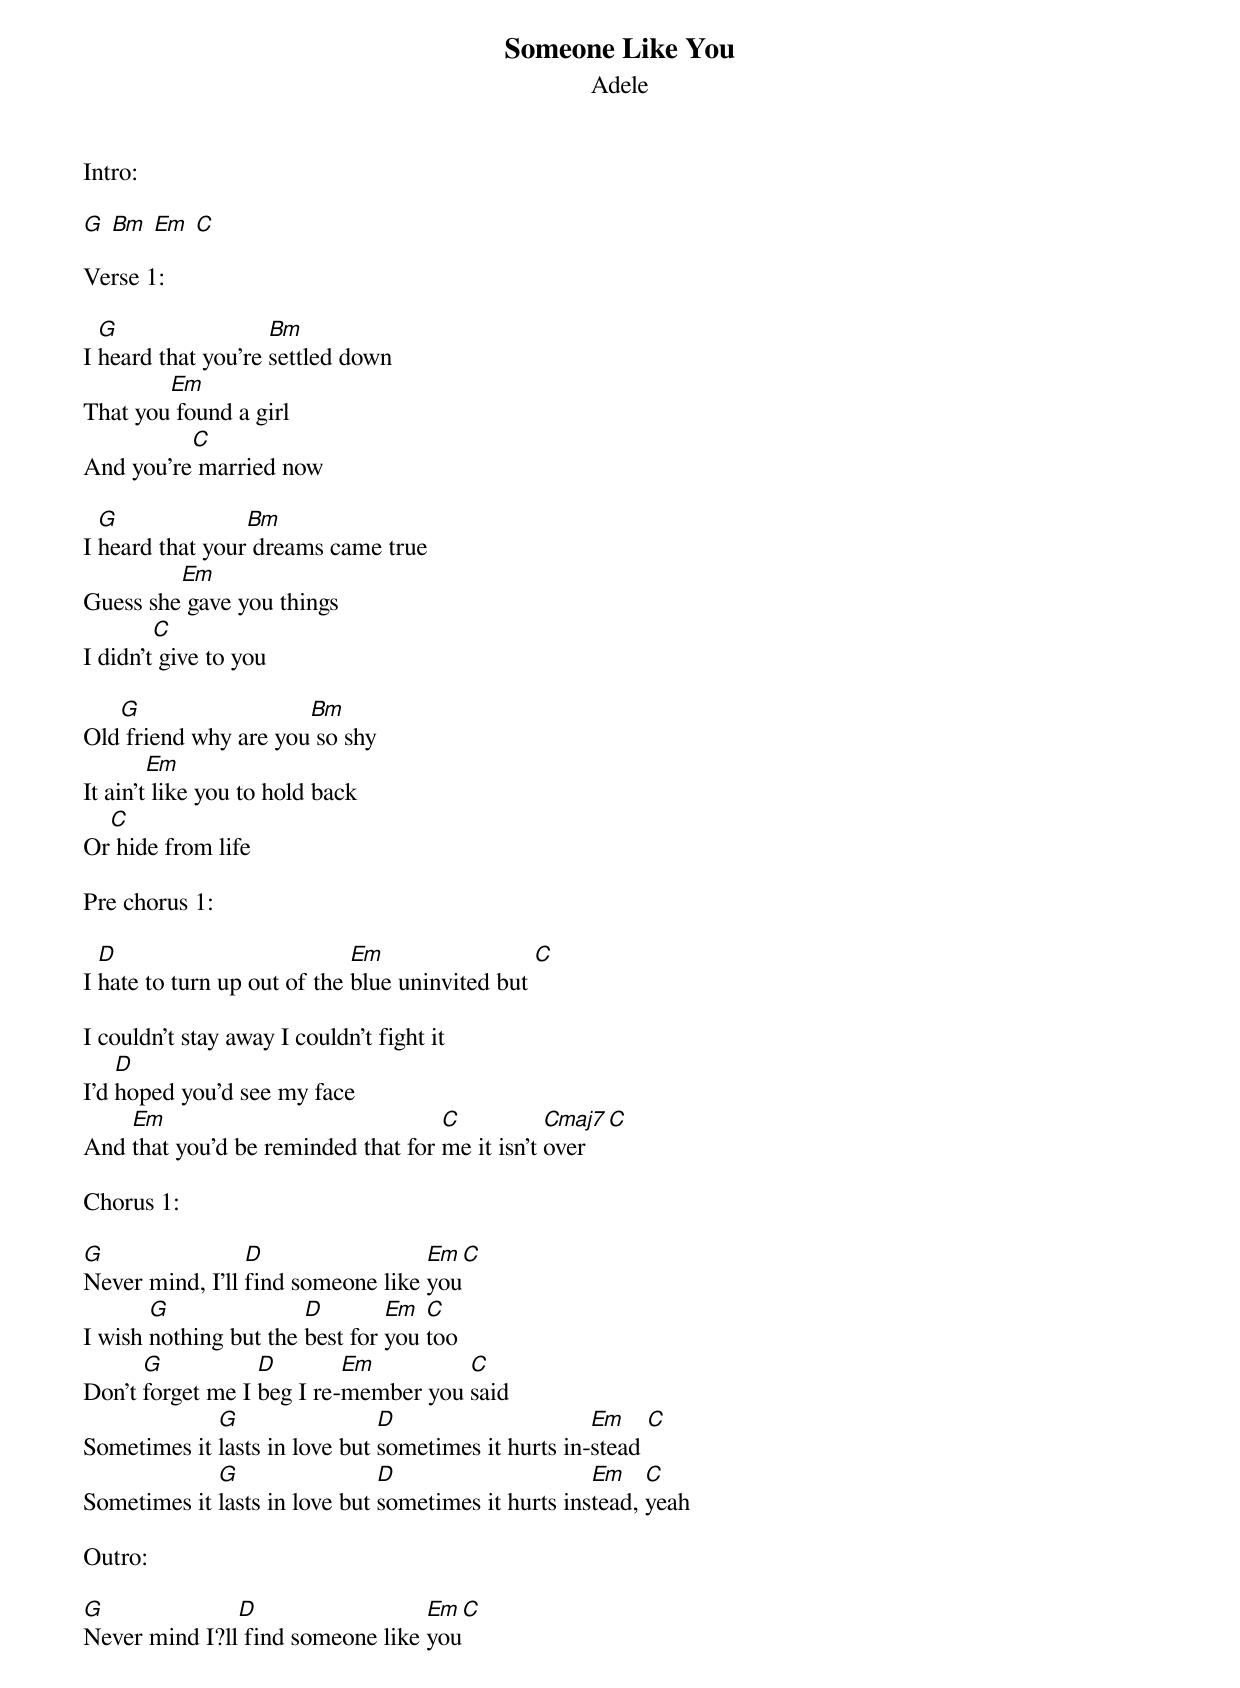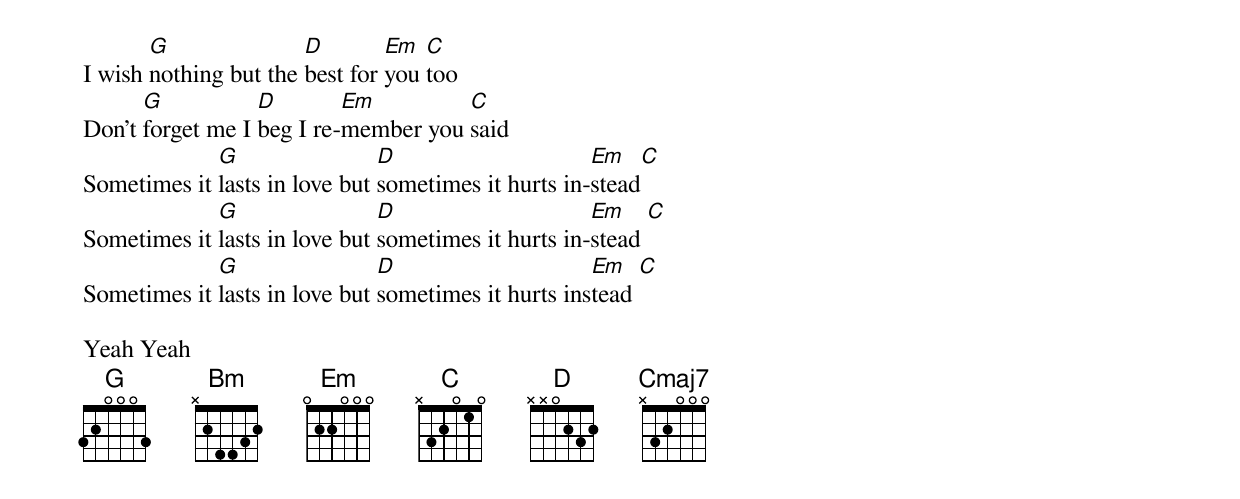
{t: Someone Like You}
{st: Adele}
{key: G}

Intro:

[G] [Bm] [Em] [C]

Verse 1:

I [G]heard that you're [Bm]settled down
That you[Em] found a girl
And you're[C] married now

I [G]heard that your[Bm] dreams came true
Guess she[Em] gave you things
I didn't[C] give to you

Old[G] friend why are you[Bm] so shy
It ain't[Em] like you to hold back
Or[C] hide from life

Pre chorus 1:

I [D]hate to turn up out of the [Em]blue uninvited but [C]

I couldn't stay away I couldn't fight it
I'd [D]hoped you'd see my face
And [Em]that you'd be reminded that for [C]me it isn't [Cmaj7]over[C]

Chorus 1:

[G]Never mind, I'll [D]find someone like [Em]you[C]
I wish [G]nothing but the [D]best for [Em]you [C]too
Don't [G]forget me I [D]beg I re-[Em]member you [C]said
Sometimes it [G]lasts in love but [D]sometimes it hurts in-[Em]stead [C]
Sometimes it [G]lasts in love but [D]sometimes it hurts ins[Em]tead, [C]yeah

Outro:

[G]Never mind I?ll[D] find someone like [Em]you[C]
I wish [G]nothing but the [D]best for [Em]you [C]too
Don't [G]forget me I [D]beg I re-[Em]member you [C]said
Sometimes it [G]lasts in love but [D]sometimes it hurts in-[Em]stead[C]
Sometimes it [G]lasts in love but [D]sometimes it hurts in-[Em]stead [C]
Sometimes it [G]lasts in love but [D]sometimes it hurts ins[Em]tead [C]

Yeah Yeah
